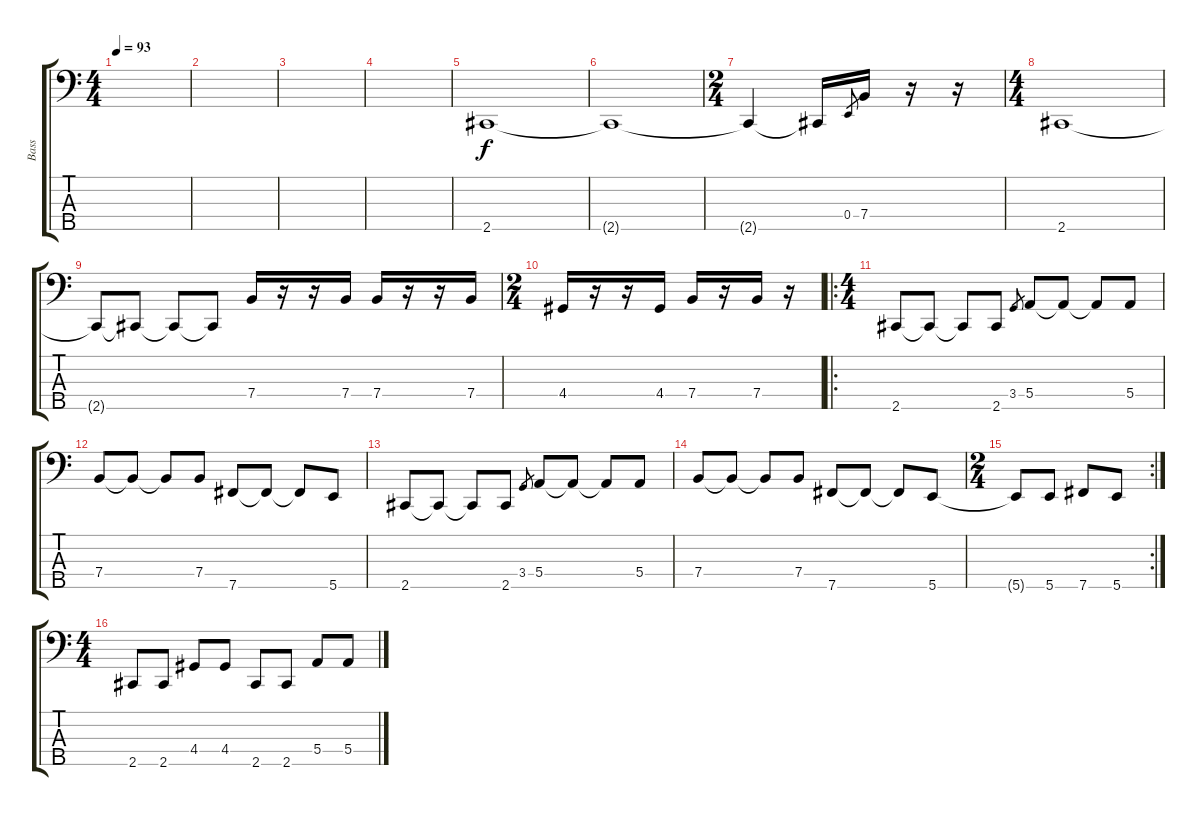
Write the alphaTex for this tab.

\track ("Bass" "Bass") {instrument electricbassfinger}
\staff {score tabs}
\tuning (G2 D2 A1 E1 B0) {hide}
\ts (4 4)
\tempo 93
\clef f4
\ks c
|
|
|
|
2.5.1 |
2.5{t}.1 |
\ts (2 4)
2.5{t}.4 2.5{t}.16 0.4.8{gr} 7.4.16 r.16 r.16 |
\ts (4 4)
2.5.1 |
2.5{t}.8 2.5{t}.8 2.5{t}.8 2.5{t}.8 7.4.16 r.16 r.16 7.4.16 7.4.16 r.16 r.16 7.4.16 |
\ts (2 4)
4.4.16 r.16 r.16 4.4.16 7.4.16 r.16 7.4.16 r.16 |
\ro
\ts (4 4)
2.5.8 2.5{t}.8 2.5{t}.8 2.5.8 3.4.8{gr} 5.4.8 5.4{t}.8 5.4{t}.8 5.4.8 |
7.4.8 7.4{t}.8 7.4{t}.8 7.4.8 7.5.8 7.5{t}.8 7.5{t}.8 5.5.8 |
2.5.8 2.5{t}.8 2.5{t}.8 2.5.8 3.4.8{gr} 5.4.8 5.4{t}.8 5.4{t}.8 5.4.8 |
7.4.8 7.4{t}.8 7.4{t}.8 7.4.8 7.5.8 7.5{t}.8 7.5{t}.8 5.5.8 |
\rc 2
\ts (2 4)
5.5{t}.8 5.5.8 7.5.8 5.5.8 |
\ts (4 4)
2.5.8 2.5.8 4.4.8 4.4.8 2.5.8 2.5.8 5.4.8 5.4.8
